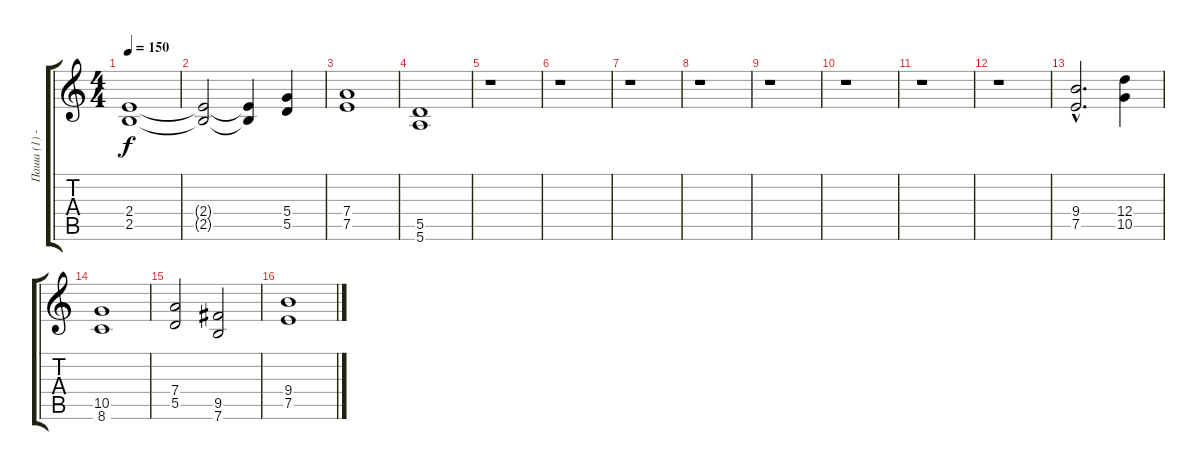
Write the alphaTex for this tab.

\track ("Паша (1) - гитара" "Паша (1) -") {instrument distortionguitar}
\staff {score tabs}
\tuning (E4 B3 G3 D3 A2 E2) {hide}
\ts (4 4)
\tempo 150
\clef g2
\ks c
(2.4 2.5).1{dy f} |
(2.4{t} 2.5{t}).2 (2.4{t} 2.5{t}).4 (5.4 5.5).4 |
(7.4 7.5).1 |
(5.5 5.6).1 |
r.1 |
r.1 |
r.1 |
r.1 |
r.1 |
r.1 |
r.1 |
r.1 |
(9.4{hac} 7.5{hac}).2{d} (12.4 10.5).4 |
(10.5 8.6).1 |
(7.4 5.5).2 (9.5 7.6).2 |
(9.4 7.5).1
